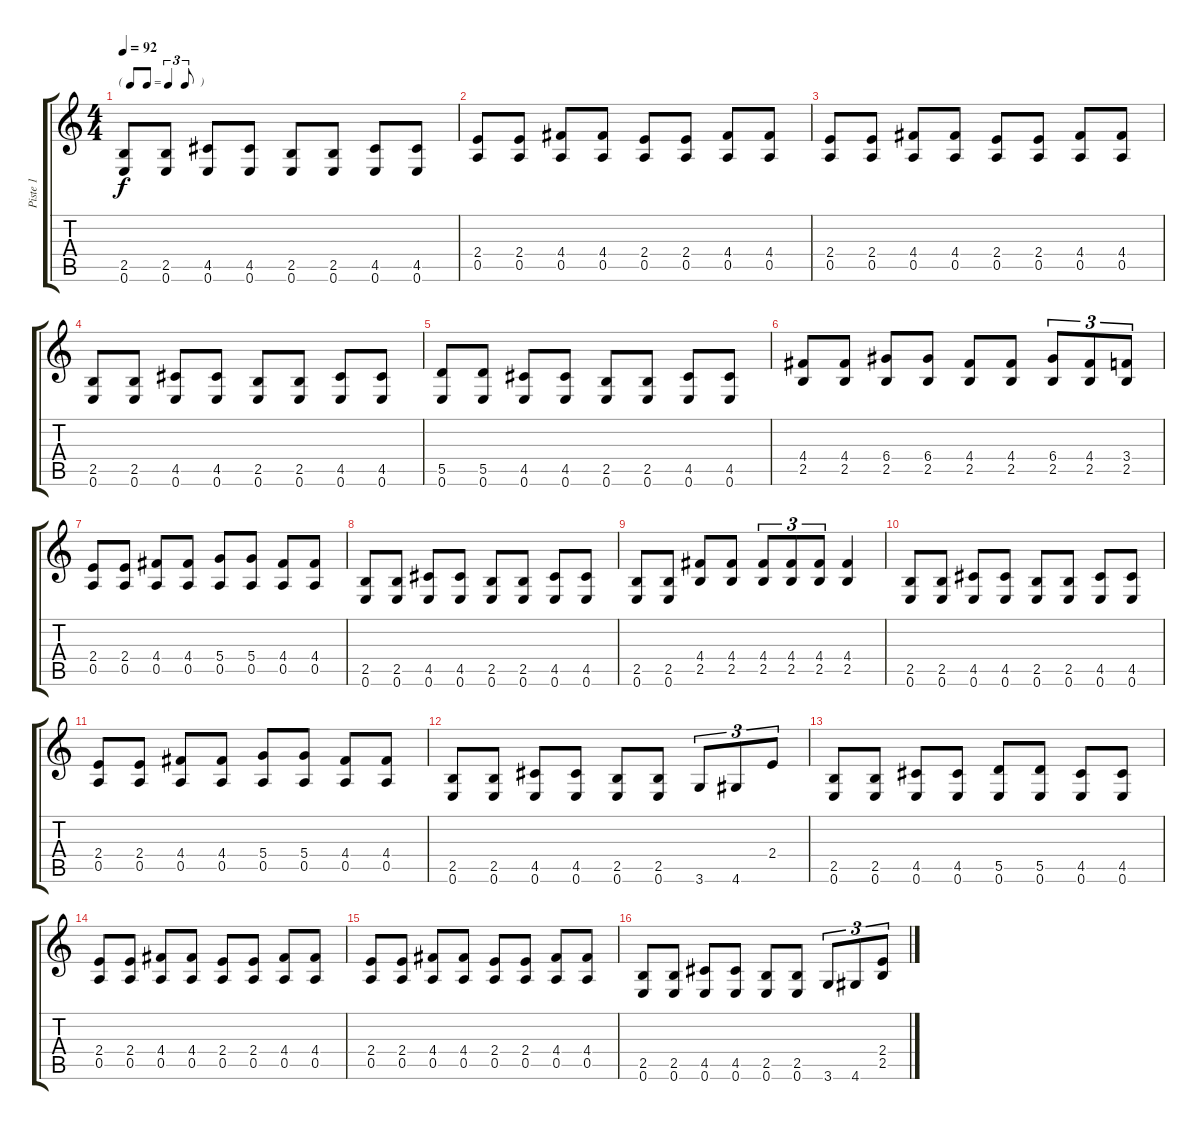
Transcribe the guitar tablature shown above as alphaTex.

\track ("Piste 1" "Piste 1") {instrument acousticguitarsteel}
\staff {score tabs}
\tuning (E4 B3 G3 D3 A2 E2) {hide}
\ts (4 4)
\tf triplet8th
\tempo 92
\clef g2
\ks c
(2.5 0.6).8{dy f} (2.5 0.6).8 (4.5 0.6).8 (4.5 0.6).8 (2.5 0.6).8 (2.5 0.6).8 (4.5 0.6).8 (4.5 0.6).8 |
(2.4 0.5).8 (2.4 0.5).8 (4.4 0.5).8 (4.4 0.5).8 (2.4 0.5).8 (2.4 0.5).8 (4.4 0.5).8 (4.4 0.5).8 |
(2.4 0.5).8 (2.4 0.5).8 (4.4 0.5).8 (4.4 0.5).8 (2.4 0.5).8 (2.4 0.5).8 (4.4 0.5).8 (4.4 0.5).8 |
(2.5 0.6).8 (2.5 0.6).8 (4.5 0.6).8 (4.5 0.6).8 (2.5 0.6).8 (2.5 0.6).8 (4.5 0.6).8 (4.5 0.6).8 |
(5.5 0.6).8 (5.5 0.6).8 (4.5 0.6).8 (4.5 0.6).8 (2.5 0.6).8 (2.5 0.6).8 (4.5 0.6).8 (4.5 0.6).8 |
(4.4 2.5).8 (4.4 2.5).8 (6.4 2.5).8 (6.4 2.5).8 (4.4 2.5).8 (4.4 2.5).8 (6.4 2.5).8{tu (3 2)} (4.4 2.5).8{tu (3 2)} (3.4 2.5).8{tu (3 2)} |
(2.4 0.5).8 (2.4 0.5).8 (4.4 0.5).8 (4.4 0.5).8 (5.4 0.5).8 (5.4 0.5).8 (4.4 0.5).8 (4.4 0.5).8 |
(2.5 0.6).8 (2.5 0.6).8 (4.5 0.6).8 (4.5 0.6).8 (2.5 0.6).8 (2.5 0.6).8 (4.5 0.6).8 (4.5 0.6).8 |
(2.5 0.6).8 (2.5 0.6).8 (4.4 2.5).8 (4.4 2.5).8 (4.4 2.5).8{tu (3 2)} (4.4 2.5).8{tu (3 2)} (4.4 2.5).8{tu (3 2)} (4.4 2.5).4 |
(2.5 0.6).8 (2.5 0.6).8 (4.5 0.6).8 (4.5 0.6).8 (2.5 0.6).8 (2.5 0.6).8 (4.5 0.6).8 (4.5 0.6).8 |
(2.4 0.5).8 (2.4 0.5).8 (4.4 0.5).8 (4.4 0.5).8 (5.4 0.5).8 (5.4 0.5).8 (4.4 0.5).8 (4.4 0.5).8 |
(2.5 0.6).8 (2.5 0.6).8 (4.5 0.6).8 (4.5 0.6).8 (2.5 0.6).8 (2.5 0.6).8 3.6.8{tu (3 2)} 4.6.8{tu (3 2)} 2.4.8{tu (3 2)} |
(2.5 0.6).8 (2.5 0.6).8 (4.5 0.6).8 (4.5 0.6).8 (5.5 0.6).8 (5.5 0.6).8 (4.5 0.6).8 (4.5 0.6).8 |
(2.4 0.5).8 (2.4 0.5).8 (4.4 0.5).8 (4.4 0.5).8 (2.4 0.5).8 (2.4 0.5).8 (4.4 0.5).8 (4.4 0.5).8 |
(2.4 0.5).8 (2.4 0.5).8 (4.4 0.5).8 (4.4 0.5).8 (2.4 0.5).8 (2.4 0.5).8 (4.4 0.5).8 (4.4 0.5).8 |
(2.5 0.6).8 (2.5 0.6).8 (4.5 0.6).8 (4.5 0.6).8 (2.5 0.6).8 (2.5 0.6).8 3.6.8{tu (3 2)} 4.6.8{tu (3 2)} (2.4 2.5).8{tu (3 2)}
